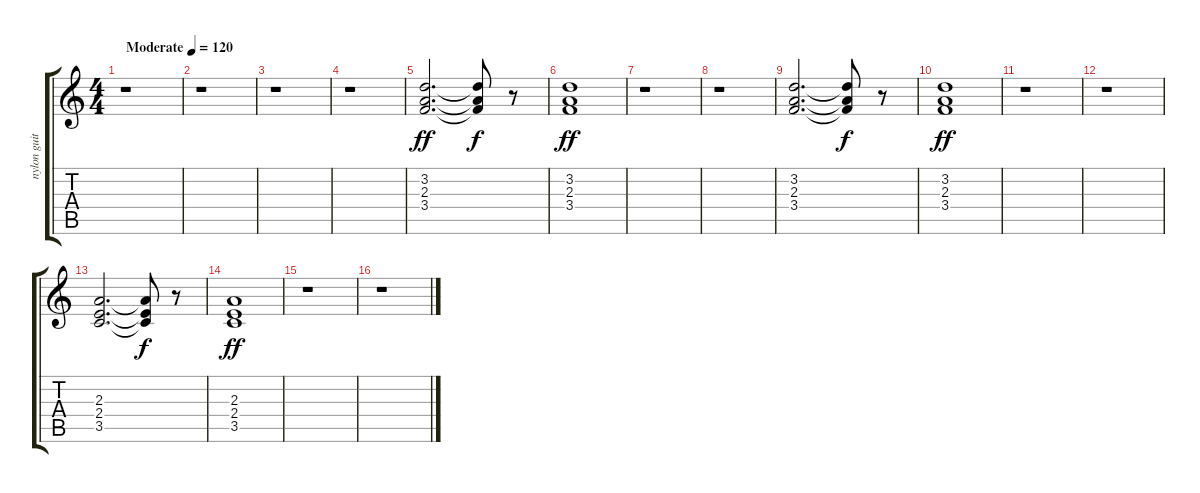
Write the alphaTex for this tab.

\track ("nylon guitar" "nylon guit") {instrument acousticguitarnylon}
\staff {score tabs}
\tuning (E4 B3 G3 D3 A2 E2) {hide}
\ts (4 4)
\tempo (120 "Moderate")
\clef g2
\ks c
r.1{dy ff instrument acousticguitarnylon} |
r.1 |
r.1 |
r.1 |
(3.2 2.3 3.4).2{d} (3.2{t} 2.3{t} 3.4{t}).8{dy f} r.8 |
(3.2 2.3 3.4).1{dy ff} |
r.1 |
r.1 |
(3.2 2.3 3.4).2{d} (3.2{t} 2.3{t} 3.4{t}).8{dy f} r.8 |
(3.2 2.3 3.4).1{dy ff} |
r.1 |
r.1 |
(2.3 2.4 3.5).2{d} (2.3{t} 2.4{t} 3.5{t}).8{dy f} r.8 |
(2.3 2.4 3.5).1{dy ff} |
r.1 |
r.1
